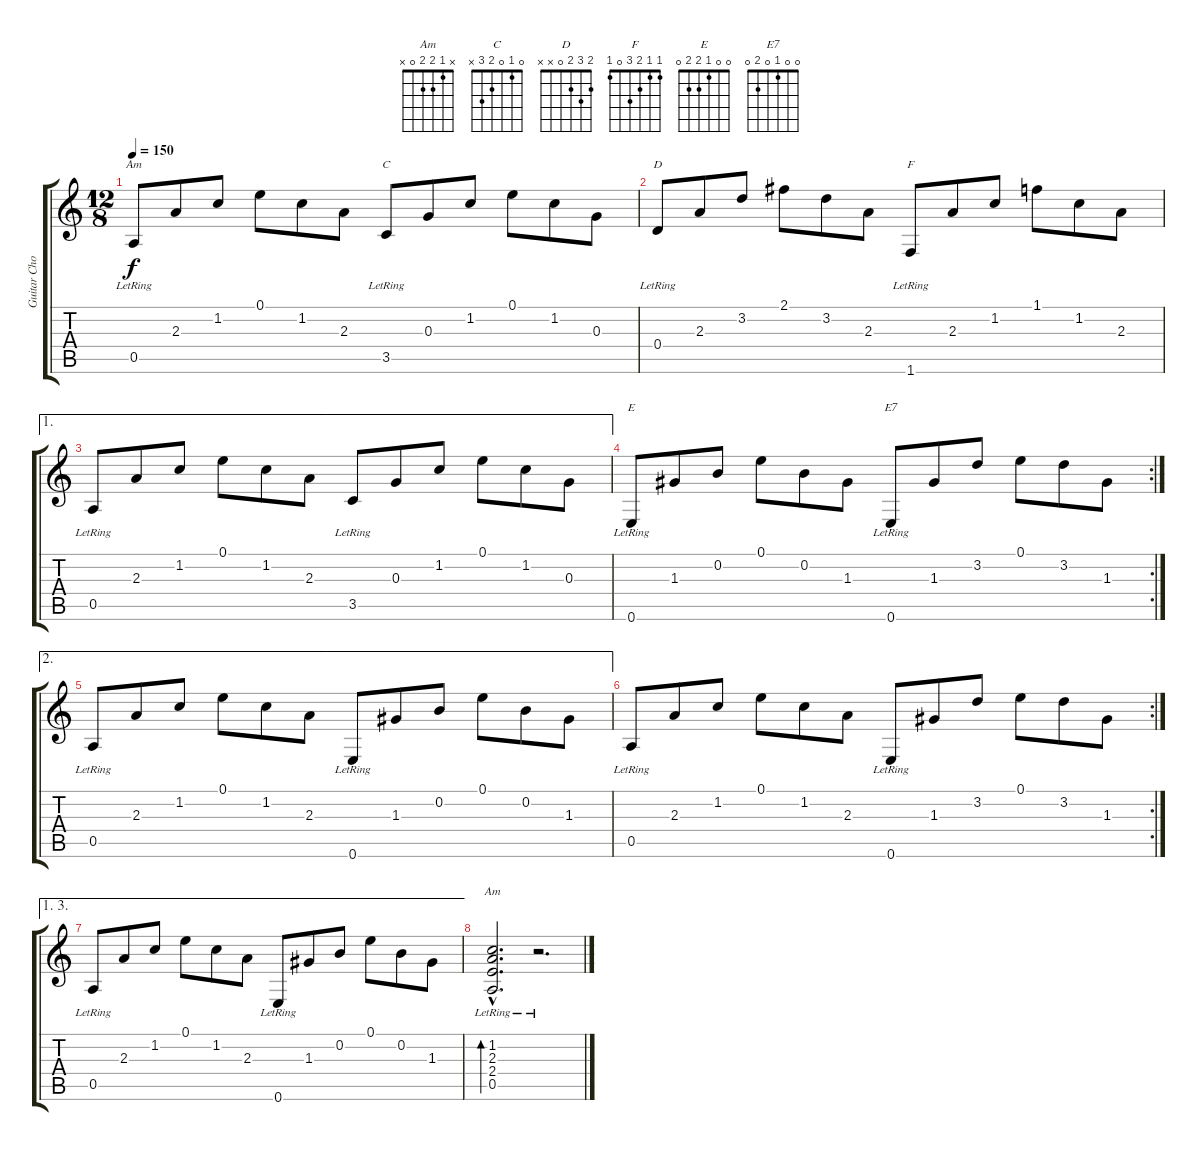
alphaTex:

\track ("Guitar Chord Melody" "Guitar Cho") {instrument acousticguitarsteel}
\staff {score tabs}
\tuning (E4 B3 G3 D3 A2 E2) {hide}
\chord ("Am" 0 1 2 2 0 x)
\chord ("C" 0 1 0 2 3 x)
\chord ("D" 2 3 2 0 x x)
\chord ("F" 1 1 2 3 0 1)
\chord ("E" 0 0 1 2 2 0)
\chord ("E7" 0 0 1 0 2 0)
\chord ("Am" x 1 2 2 0 x)
\ts (12 8)
\tempo 150
\clef g2
\ks c
0.5{lr}.8{ch "Am" dy f instrument acousticguitarsteel} 2.3.8 1.2.8 0.1.8 1.2.8 2.3.8 3.5{lr}.8{ch "C"} 0.3.8 1.2.8 0.1.8 1.2.8 0.3.8 |
0.4{lr}.8{ch "D"} 2.3.8 3.2.8 2.1.8 3.2.8 2.3.8 1.6{lr}.8{ch "F"} 2.3.8 1.2.8 1.1.8 1.2.8 2.3.8 |
\ae 1
0.5{lr}.8 2.3.8 1.2.8 0.1.8 1.2.8 2.3.8 3.5{lr}.8 0.3.8 1.2.8 0.1.8 1.2.8 0.3.8 |
\rc 2
0.6{lr}.8{ch "E"} 1.3.8 0.2.8 0.1.8 0.2.8 1.3.8 0.6{lr}.8{ch "E7"} 1.3.8 3.2.8 0.1.8 3.2.8 1.3.8 |
\ae 2
0.5{lr}.8 2.3.8 1.2.8 0.1.8 1.2.8 2.3.8 0.6{lr}.8 1.3.8 0.2.8 0.1.8 0.2.8 1.3.8 |
\rc 2
0.5{lr}.8 2.3.8 1.2.8 0.1.8 1.2.8 2.3.8 0.6{lr}.8 1.3.8 3.2.8 0.1.8 3.2.8 1.3.8 |
\ae (1 3)
0.5{lr}.8 2.3.8 1.2.8 0.1.8 1.2.8 2.3.8 0.6{lr}.8 1.3.8 0.2.8 0.1.8 0.2.8 1.3.8 |
(1.2{hac lr} 2.3{hac lr} 2.4{hac lr} 0.5{hac lr}).2{d bd 480 ch "Am"} r.2{d}
